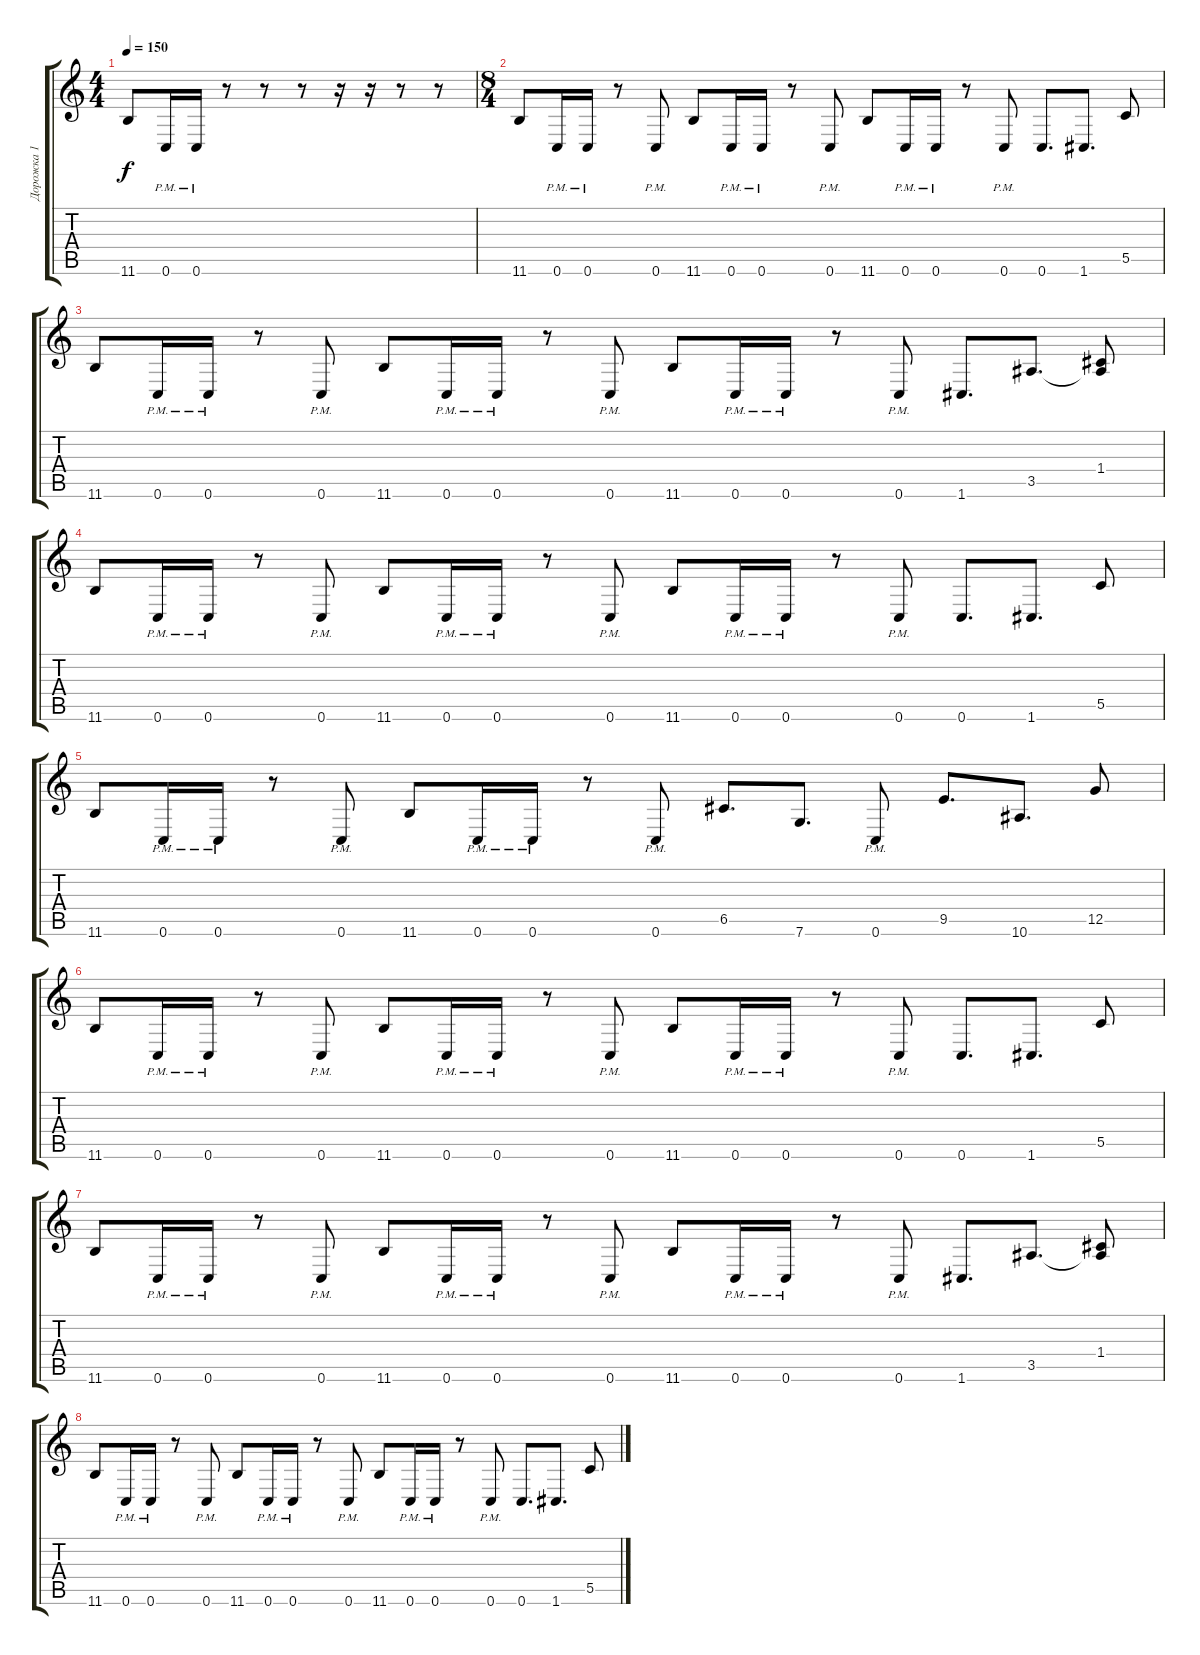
\track ("Дорожка 1" "Дорожка 1") {instrument distortionguitar}
\staff {score tabs}
\tuning (D4 A3 F3 C3 G2 C2) {hide}
\ts (4 4)
\tempo 150
\clef g2
\ks c
11.6.8{dy f} 0.6{pm}.16 0.6{pm}.16 r.8 r.8 r.8 r.16 r.16 r.8 r.8 |
\ts (8 4)
11.6.8 0.6{pm}.16 0.6{pm}.16 r.8 0.6{pm}.8 11.6.8 0.6{pm}.16 0.6{pm}.16 r.8 0.6{pm}.8 11.6.8 0.6{pm}.16 0.6{pm}.16 r.8 0.6{pm}.8 0.6.8{d} 1.6.8{d} 5.5.8 |
11.6.8 0.6{pm}.16 0.6{pm}.16 r.8 0.6{pm}.8 11.6.8 0.6{pm}.16 0.6{pm}.16 r.8 0.6{pm}.8 11.6.8 0.6{pm}.16 0.6{pm}.16 r.8 0.6{pm}.8 1.6.8{d} 3.5.8{d} (1.4 3.5{t}).8 |
11.6.8 0.6{pm}.16 0.6{pm}.16 r.8 0.6{pm}.8 11.6.8 0.6{pm}.16 0.6{pm}.16 r.8 0.6{pm}.8 11.6.8 0.6{pm}.16 0.6{pm}.16 r.8 0.6{pm}.8 0.6.8{d} 1.6.8{d} 5.5.8 |
11.6.8 0.6{pm}.16 0.6{pm}.16 r.8 0.6{pm}.8 11.6.8 0.6{pm}.16 0.6{pm}.16 r.8 0.6{pm}.8 6.5.8{d} 7.6.8{d} 0.6{pm}.8 9.5.8{d} 10.6.8{d} 12.5.8 |
11.6.8 0.6{pm}.16 0.6{pm}.16 r.8 0.6{pm}.8 11.6.8 0.6{pm}.16 0.6{pm}.16 r.8 0.6{pm}.8 11.6.8 0.6{pm}.16 0.6{pm}.16 r.8 0.6{pm}.8 0.6.8{d} 1.6.8{d} 5.5.8 |
11.6.8 0.6{pm}.16 0.6{pm}.16 r.8 0.6{pm}.8 11.6.8 0.6{pm}.16 0.6{pm}.16 r.8 0.6{pm}.8 11.6.8 0.6{pm}.16 0.6{pm}.16 r.8 0.6{pm}.8 1.6.8{d} 3.5.8{d} (1.4 3.5{t}).8 |
11.6.8 0.6{pm}.16 0.6{pm}.16 r.8 0.6{pm}.8 11.6.8 0.6{pm}.16 0.6{pm}.16 r.8 0.6{pm}.8 11.6.8 0.6{pm}.16 0.6{pm}.16 r.8 0.6{pm}.8 0.6.8{d} 1.6.8{d} 5.5.8
